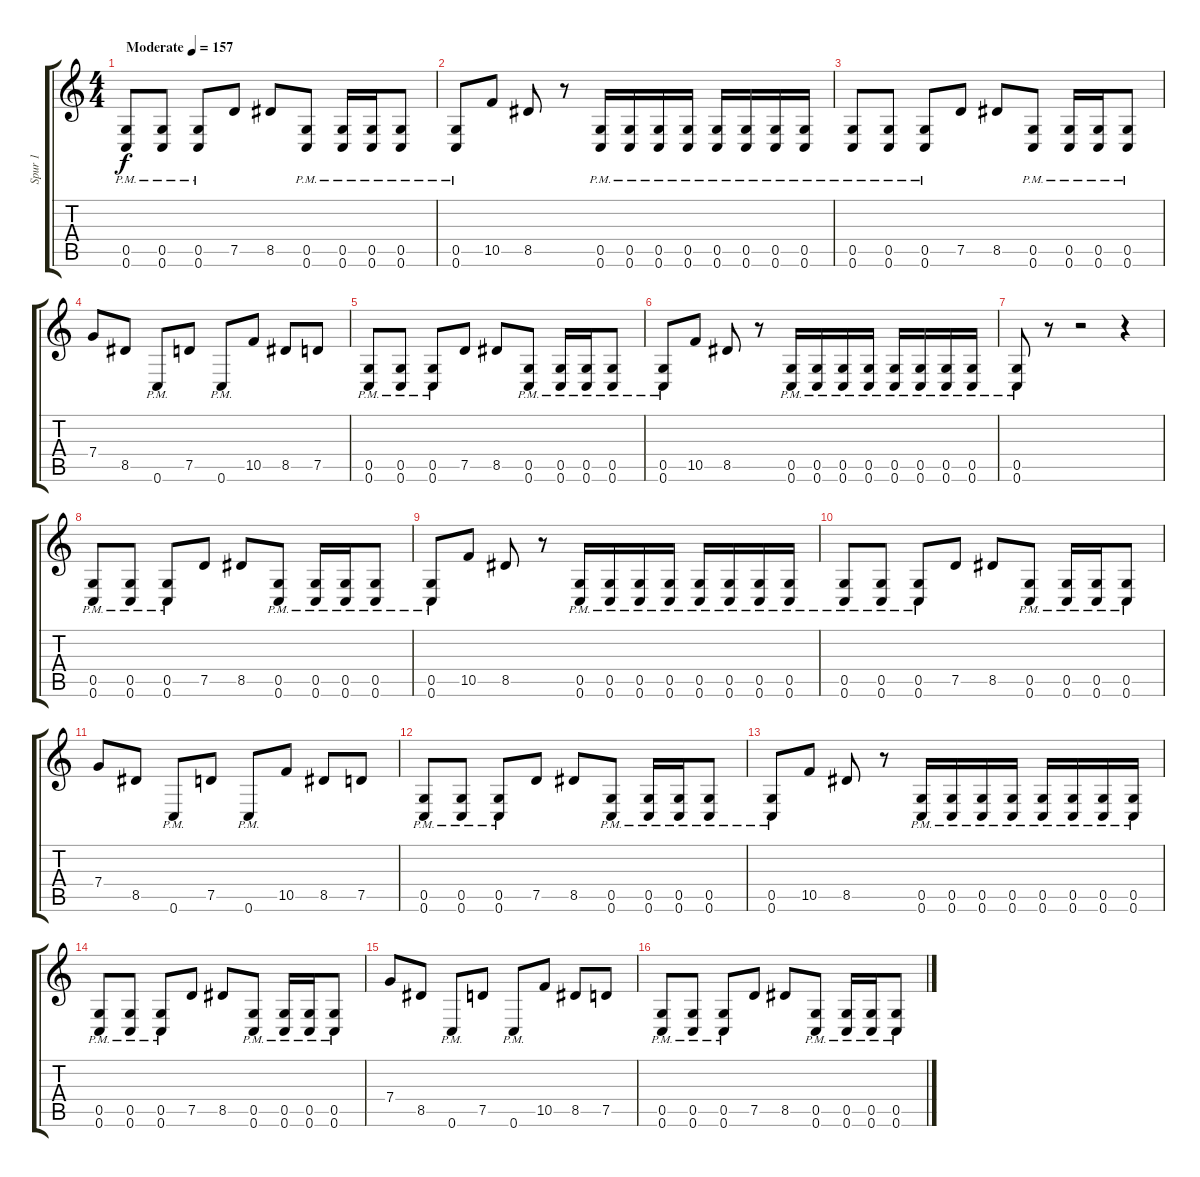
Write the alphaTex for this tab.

\track ("Spur 1" "Spur 1") {instrument distortionguitar}
\staff {score tabs}
\tuning (D4 A3 F3 C3 G2 C2) {hide}
\ts (4 4)
\tempo (157 "Moderate")
\clef g2
\ks c
(0.5{pm} 0.6{pm}).8{dy f instrument distortionguitar} (0.5{pm} 0.6{pm}).8 (0.5{pm} 0.6{pm}).8 7.5.8 8.5.8 (0.5{pm} 0.6{pm}).8 (0.5{pm} 0.6{pm}).16 (0.5{pm} 0.6{pm}).16 (0.5{pm} 0.6{pm}).8 |
(0.5{pm} 0.6{pm}).8 10.5.8 8.5.8 r.8 (0.5{pm} 0.6{pm}).16 (0.5{pm} 0.6{pm}).16 (0.5{pm} 0.6{pm}).16 (0.5{pm} 0.6{pm}).16 (0.5{pm} 0.6{pm}).16 (0.5{pm} 0.6{pm}).16 (0.5{pm} 0.6{pm}).16 (0.5{pm} 0.6{pm}).16 |
(0.5{pm} 0.6{pm}).8 (0.5{pm} 0.6{pm}).8 (0.5{pm} 0.6{pm}).8 7.5.8 8.5.8 (0.5{pm} 0.6{pm}).8 (0.5{pm} 0.6{pm}).16 (0.5{pm} 0.6{pm}).16 (0.5{pm} 0.6{pm}).8 |
7.4.8 8.5.8 0.6{pm}.8 7.5.8 0.6{pm}.8 10.5.8 8.5.8 7.5.8 |
(0.5{pm} 0.6{pm}).8 (0.5{pm} 0.6{pm}).8 (0.5{pm} 0.6{pm}).8 7.5.8 8.5.8 (0.5{pm} 0.6{pm}).8 (0.5{pm} 0.6{pm}).16 (0.5{pm} 0.6{pm}).16 (0.5{pm} 0.6{pm}).8 |
(0.5{pm} 0.6{pm}).8 10.5.8 8.5.8 r.8 (0.5{pm} 0.6{pm}).16 (0.5{pm} 0.6{pm}).16 (0.5{pm} 0.6{pm}).16 (0.5{pm} 0.6{pm}).16 (0.5{pm} 0.6{pm}).16 (0.5{pm} 0.6{pm}).16 (0.5{pm} 0.6{pm}).16 (0.5{pm} 0.6{pm}).16 |
(0.5{pm} 0.6{pm}).8 r.8 r.2 r.4 |
(0.5{pm} 0.6{pm}).8 (0.5{pm} 0.6{pm}).8 (0.5{pm} 0.6{pm}).8 7.5.8 8.5.8 (0.5{pm} 0.6{pm}).8 (0.5{pm} 0.6{pm}).16 (0.5{pm} 0.6{pm}).16 (0.5{pm} 0.6{pm}).8 |
(0.5{pm} 0.6{pm}).8 10.5.8 8.5.8 r.8 (0.5{pm} 0.6{pm}).16 (0.5{pm} 0.6{pm}).16 (0.5{pm} 0.6{pm}).16 (0.5{pm} 0.6{pm}).16 (0.5{pm} 0.6{pm}).16 (0.5{pm} 0.6{pm}).16 (0.5{pm} 0.6{pm}).16 (0.5{pm} 0.6{pm}).16 |
(0.5{pm} 0.6{pm}).8 (0.5{pm} 0.6{pm}).8 (0.5{pm} 0.6{pm}).8 7.5.8 8.5.8 (0.5{pm} 0.6{pm}).8 (0.5{pm} 0.6{pm}).16 (0.5{pm} 0.6{pm}).16 (0.5{pm} 0.6{pm}).8 |
7.4.8 8.5.8 0.6{pm}.8 7.5.8 0.6{pm}.8 10.5.8 8.5.8 7.5.8 |
(0.5{pm} 0.6{pm}).8 (0.5{pm} 0.6{pm}).8 (0.5{pm} 0.6{pm}).8 7.5.8 8.5.8 (0.5{pm} 0.6{pm}).8 (0.5{pm} 0.6{pm}).16 (0.5{pm} 0.6{pm}).16 (0.5{pm} 0.6{pm}).8 |
(0.5{pm} 0.6{pm}).8 10.5.8 8.5.8 r.8 (0.5{pm} 0.6{pm}).16 (0.5{pm} 0.6{pm}).16 (0.5{pm} 0.6{pm}).16 (0.5{pm} 0.6{pm}).16 (0.5{pm} 0.6{pm}).16 (0.5{pm} 0.6{pm}).16 (0.5{pm} 0.6{pm}).16 (0.5{pm} 0.6{pm}).16 |
(0.5{pm} 0.6{pm}).8 (0.5{pm} 0.6{pm}).8 (0.5{pm} 0.6{pm}).8 7.5.8 8.5.8 (0.5{pm} 0.6{pm}).8 (0.5{pm} 0.6{pm}).16 (0.5{pm} 0.6{pm}).16 (0.5{pm} 0.6{pm}).8 |
7.4.8 8.5.8 0.6{pm}.8 7.5.8 0.6{pm}.8 10.5.8 8.5.8 7.5.8 |
(0.5{pm} 0.6{pm}).8 (0.5{pm} 0.6{pm}).8 (0.5{pm} 0.6{pm}).8 7.5.8 8.5.8 (0.5{pm} 0.6{pm}).8 (0.5{pm} 0.6{pm}).16 (0.5{pm} 0.6{pm}).16 (0.5{pm} 0.6{pm}).8
